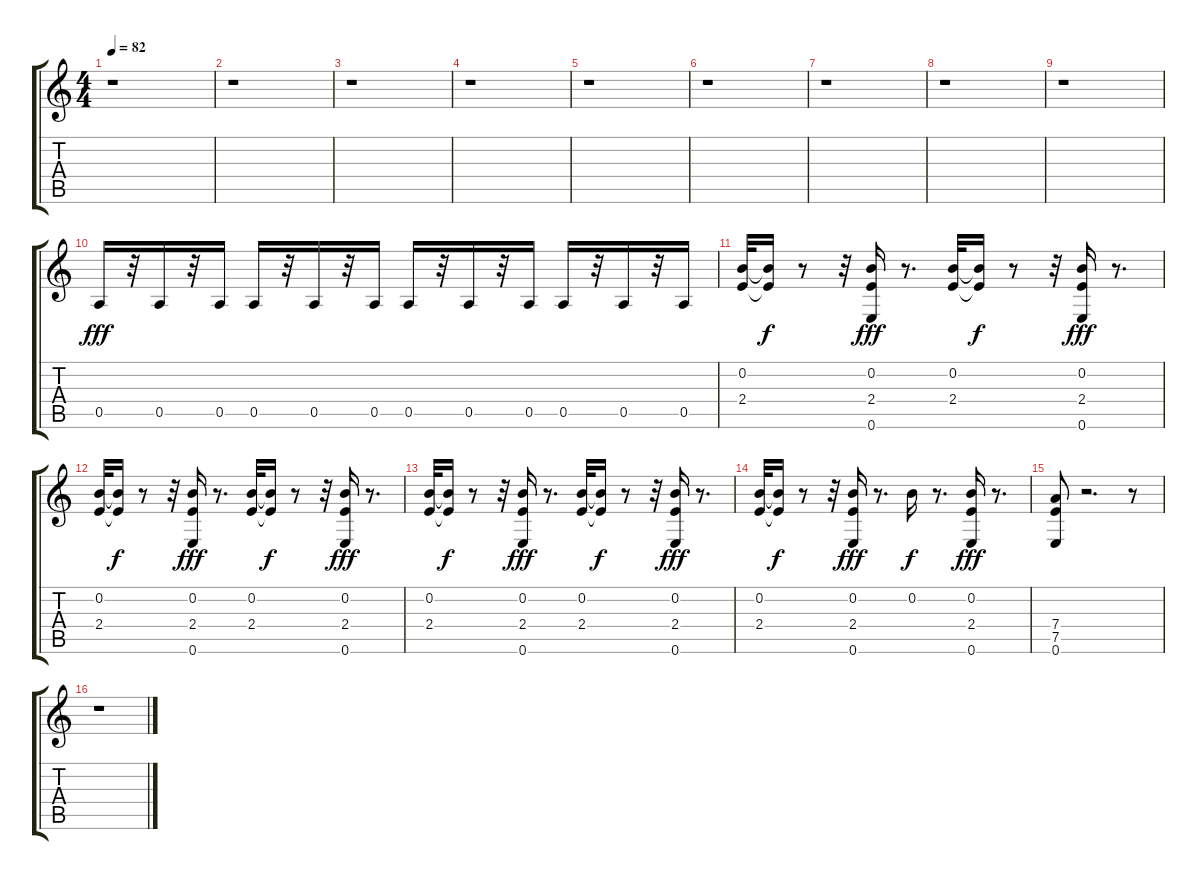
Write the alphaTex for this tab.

\track "" {instrument acousticguitarnylon}
\staff {score tabs}
\tuning (E4 B3 G3 D3 A2 E2) {hide}
\ts (4 4)
\tempo 82
\clef g2
\ks c
r.1{dy fff} |
r.1 |
r.1 |
r.1 |
r.1 |
r.1 |
r.1 |
r.1 |
r.1 |
0.5.16 r.32 0.5.16 r.32 0.5.16 0.5.16 r.32 0.5.16 r.32 0.5.16 0.5.16 r.32 0.5.16 r.32 0.5.16 0.5.16 r.32 0.5.16 r.32 0.5.16 |
(0.2 2.4).32 (0.2{t} 2.4{t}).16{dy f} r.8 r.32 (0.2 2.4 0.6).16{dy fff} r.8{d} (0.2 2.4).32 (0.2{t} 2.4{t}).16{dy f} r.8 r.32 (0.2 2.4 0.6).16{dy fff} r.8{d} |
(0.2 2.4).32 (0.2{t} 2.4{t}).16{dy f} r.8 r.32 (0.2 2.4 0.6).16{dy fff} r.8{d} (0.2 2.4).32 (0.2{t} 2.4{t}).16{dy f} r.8 r.32 (0.2 2.4 0.6).16{dy fff} r.8{d} |
(0.2 2.4).32 (0.2{t} 2.4{t}).16{dy f} r.8 r.32 (0.2 2.4 0.6).16{dy fff} r.8{d} (0.2 2.4).32 (0.2{t} 2.4{t}).16{dy f} r.8 r.32 (0.2 2.4 0.6).16{dy fff} r.8{d} |
(0.2 2.4).32 (0.2{t} 2.4{t}).16{dy f} r.8 r.32 (0.2 2.4 0.6).16{dy fff} r.8{d} 0.2.16{dy f} r.8{d} (0.2 2.4 0.6).16{dy fff} r.8{d} |
(7.4 7.5 0.6).8 r.2{d} r.8 |
r.1
